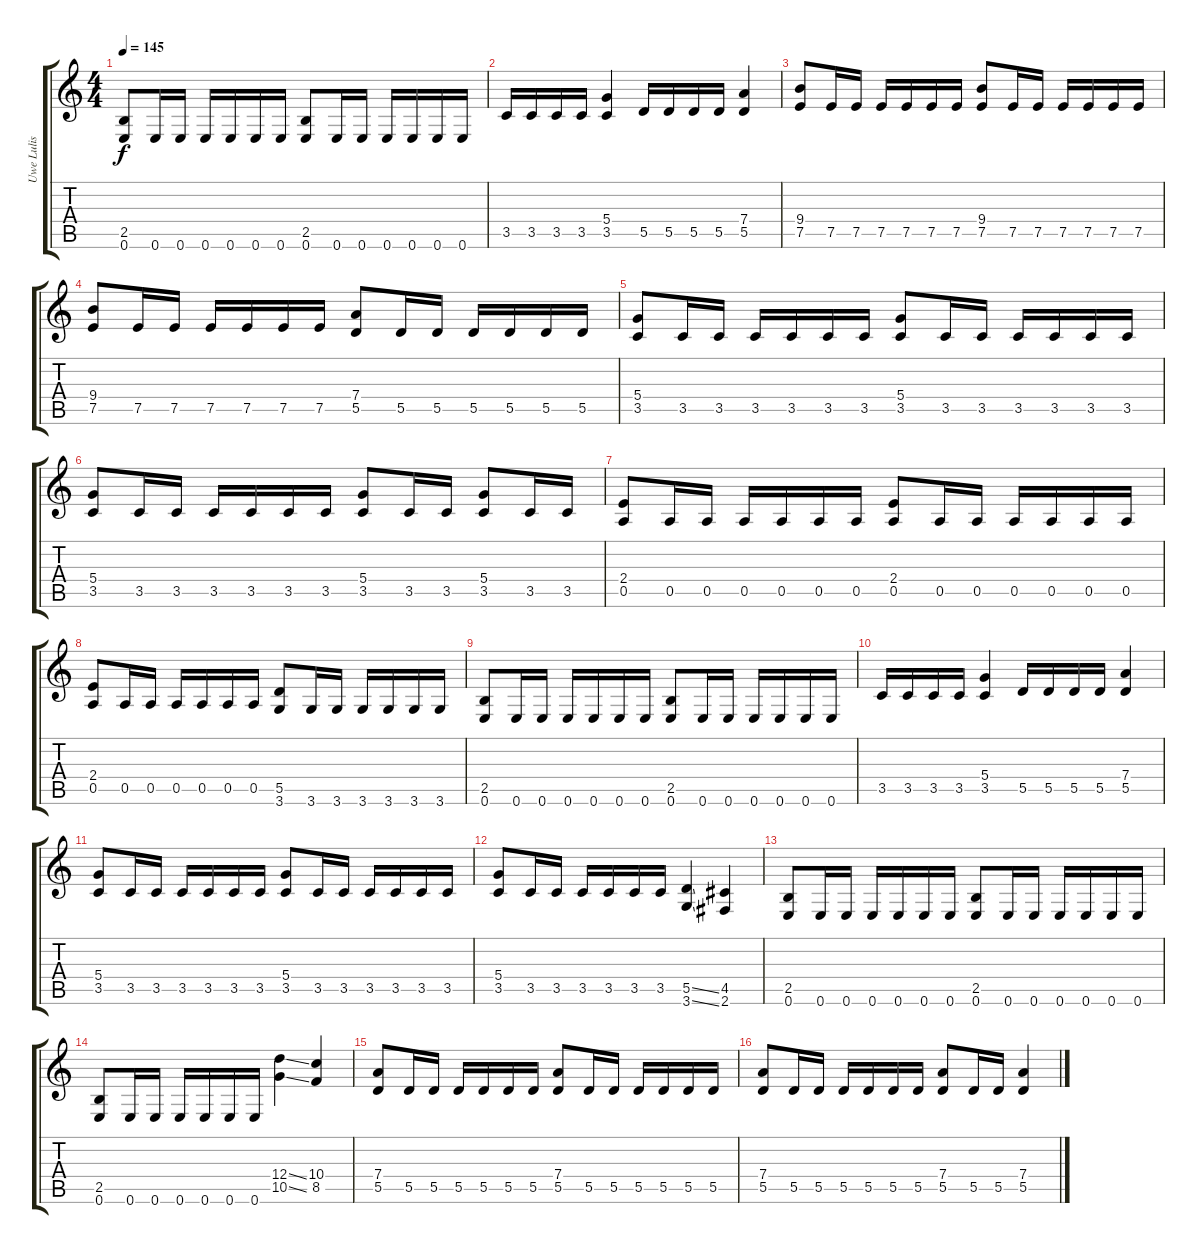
\track ("Uwe Lulis (Rhythm Guitar)" "Uwe Lulis ") {instrument distortionguitar}
\staff {score tabs}
\tuning (E4 B3 G3 D3 A2 E2) {hide}
\ts (4 4)
\tempo 145
\clef g2
\ks c
(2.5 0.6).8{dy f} 0.6.16 0.6.16 0.6.16 0.6.16 0.6.16 0.6.16 (2.5 0.6).8 0.6.16 0.6.16 0.6.16 0.6.16 0.6.16 0.6.16 |
3.5.16 3.5.16 3.5.16 3.5.16 (5.4 3.5).4 5.5.16 5.5.16 5.5.16 5.5.16 (7.4 5.5).4 |
(9.4 7.5).8 7.5.16 7.5.16 7.5.16 7.5.16 7.5.16 7.5.16 (9.4 7.5).8 7.5.16 7.5.16 7.5.16 7.5.16 7.5.16 7.5.16 |
(9.4 7.5).8 7.5.16 7.5.16 7.5.16 7.5.16 7.5.16 7.5.16 (7.4 5.5).8 5.5.16 5.5.16 5.5.16 5.5.16 5.5.16 5.5.16 |
(5.4 3.5).8 3.5.16 3.5.16 3.5.16 3.5.16 3.5.16 3.5.16 (5.4 3.5).8 3.5.16 3.5.16 3.5.16 3.5.16 3.5.16 3.5.16 |
(5.4 3.5).8 3.5.16 3.5.16 3.5.16 3.5.16 3.5.16 3.5.16 (5.4 3.5).8 3.5.16 3.5.16 (5.4 3.5).8 3.5.16 3.5.16 |
(2.4 0.5).8 0.5.16 0.5.16 0.5.16 0.5.16 0.5.16 0.5.16 (2.4 0.5).8 0.5.16 0.5.16 0.5.16 0.5.16 0.5.16 0.5.16 |
(2.4 0.5).8 0.5.16 0.5.16 0.5.16 0.5.16 0.5.16 0.5.16 (5.5 3.6).8 3.6.16 3.6.16 3.6.16 3.6.16 3.6.16 3.6.16 |
(2.5 0.6).8 0.6.16 0.6.16 0.6.16 0.6.16 0.6.16 0.6.16 (2.5 0.6).8 0.6.16 0.6.16 0.6.16 0.6.16 0.6.16 0.6.16 |
3.5.16 3.5.16 3.5.16 3.5.16 (5.4 3.5).4 5.5.16 5.5.16 5.5.16 5.5.16 (7.4 5.5).4 |
(5.4 3.5).8 3.5.16 3.5.16 3.5.16 3.5.16 3.5.16 3.5.16 (5.4 3.5).8 3.5.16 3.5.16 3.5.16 3.5.16 3.5.16 3.5.16 |
(5.4 3.5).8 3.5.16 3.5.16 3.5.16 3.5.16 3.5.16 3.5.16 (5.5{ss} 3.6{ss}).4 (4.5 2.6).4 |
(2.5 0.6).8 0.6.16 0.6.16 0.6.16 0.6.16 0.6.16 0.6.16 (2.5 0.6).8 0.6.16 0.6.16 0.6.16 0.6.16 0.6.16 0.6.16 |
(2.5 0.6).8 0.6.16 0.6.16 0.6.16 0.6.16 0.6.16 0.6.16 (12.4{ss} 10.5{ss}).4 (10.4 8.5).4 |
(7.4 5.5).8 5.5.16 5.5.16 5.5.16 5.5.16 5.5.16 5.5.16 (7.4 5.5).8 5.5.16 5.5.16 5.5.16 5.5.16 5.5.16 5.5.16 |
(7.4 5.5).8 5.5.16 5.5.16 5.5.16 5.5.16 5.5.16 5.5.16 (7.4 5.5).8 5.5.16 5.5.16 (7.4 5.5{ss}).4
